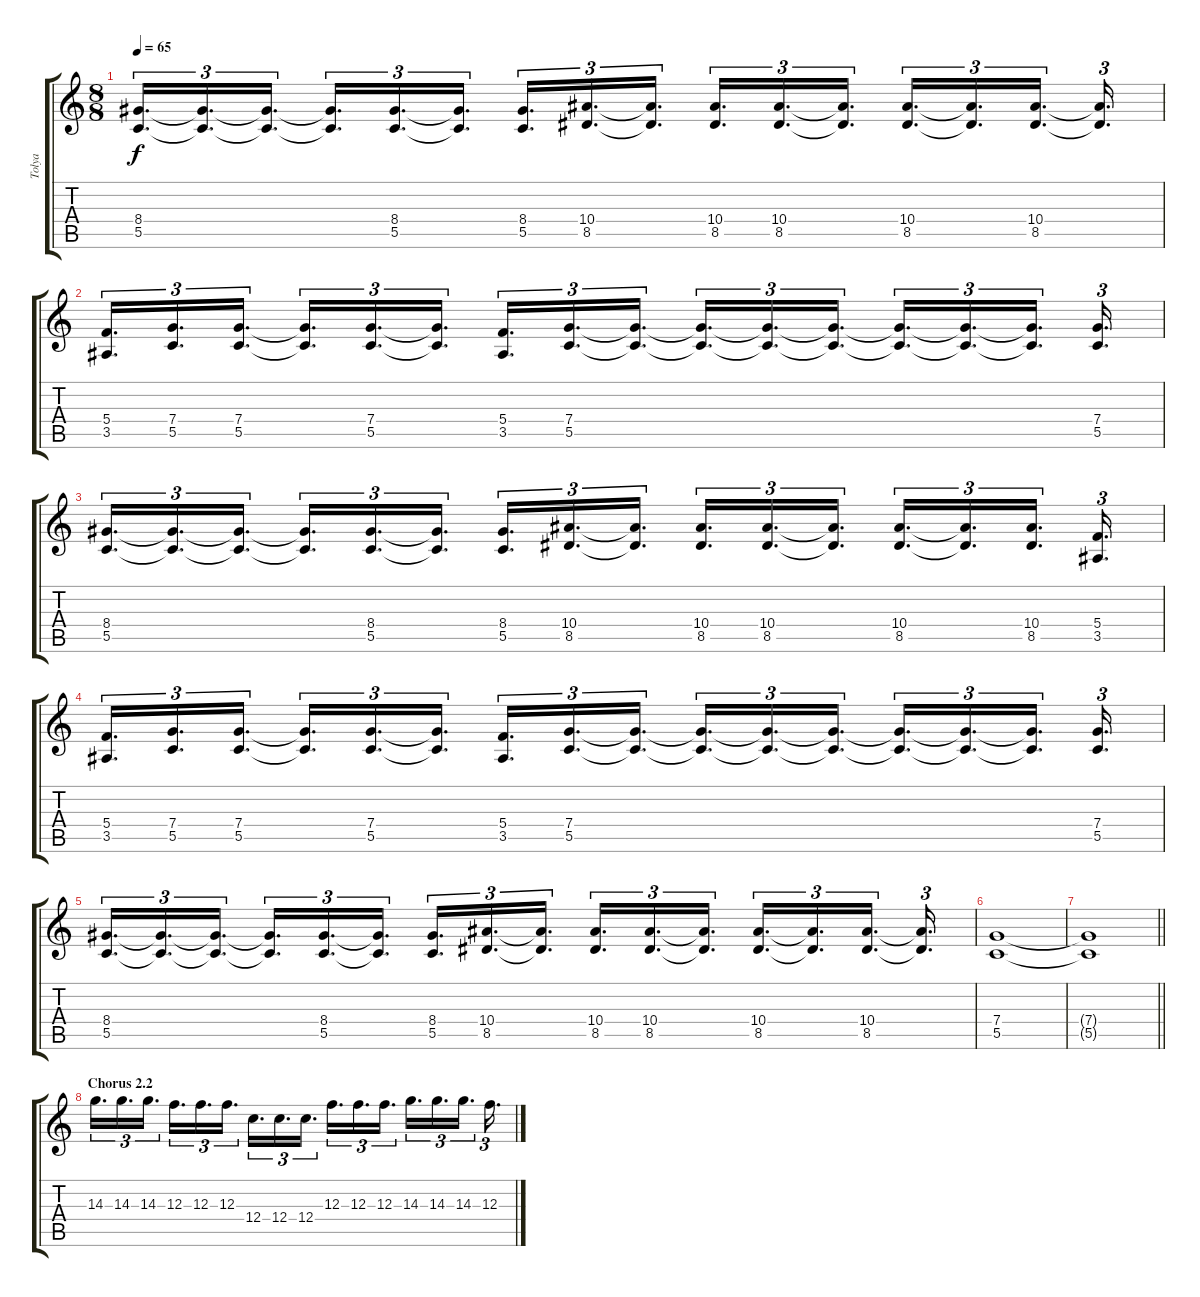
\track ("Tolya" "Tolya") {instrument distortionguitar}
\staff {score tabs}
\tuning (D4 A3 F3 C3 G2 C2) {hide}
\ts (8 8)
\tempo 65
\clef g2
\ks c
(8.4 5.5).16{d tu (3 2) dy f} (8.4{t} 5.5{t}).16{d tu (3 2)} (8.4{t} 5.5{t}).16{d tu (3 2)} (8.4{t} 5.5{t}).16{d tu (3 2)} (8.4 5.5).16{d tu (3 2)} (8.4{t} 5.5{t}).16{d tu (3 2)} (8.4 5.5).16{d tu (3 2)} (10.4 8.5).16{d tu (3 2)} (10.4{t} 8.5{t}).16{d tu (3 2)} (10.4 8.5).16{d tu (3 2)} (10.4 8.5).16{d tu (3 2)} (10.4{t} 8.5{t}).16{d tu (3 2)} (10.4 8.5).16{d tu (3 2)} (10.4{t} 8.5{t}).16{d tu (3 2)} (10.4 8.5).16{d tu (3 2)} (10.4{t} 8.5{t}).16{d tu (3 2)} |
(5.4 3.5).16{d tu (3 2)} (7.4 5.5).16{d tu (3 2)} (7.4 5.5).16{d tu (3 2)} (7.4{t} 5.5{t}).16{d tu (3 2)} (7.4 5.5).16{d tu (3 2)} (7.4{t} 5.5{t}).16{d tu (3 2)} (5.4 3.5).16{d tu (3 2)} (7.4 5.5).16{d tu (3 2)} (7.4{t} 5.5{t}).16{d tu (3 2)} (7.4{t} 5.5{t}).16{d tu (3 2)} (7.4{t} 5.5{t}).16{d tu (3 2)} (7.4{t} 5.5{t}).16{d tu (3 2)} (7.4{t} 5.5{t}).16{d tu (3 2)} (7.4{t} 5.5{t}).16{d tu (3 2)} (7.4{t} 5.5{t}).16{d tu (3 2)} (7.4 5.5).16{d tu (3 2)} |
(8.4 5.5).16{d tu (3 2)} (8.4{t} 5.5{t}).16{d tu (3 2)} (8.4{t} 5.5{t}).16{d tu (3 2)} (8.4{t} 5.5{t}).16{d tu (3 2)} (8.4 5.5).16{d tu (3 2)} (8.4{t} 5.5{t}).16{d tu (3 2)} (8.4 5.5).16{d tu (3 2)} (10.4 8.5).16{d tu (3 2)} (10.4{t} 8.5{t}).16{d tu (3 2)} (10.4 8.5).16{d tu (3 2)} (10.4 8.5).16{d tu (3 2)} (10.4{t} 8.5{t}).16{d tu (3 2)} (10.4 8.5).16{d tu (3 2)} (10.4{t} 8.5{t}).16{d tu (3 2)} (10.4 8.5).16{d tu (3 2)} (5.4 3.5).16{d tu (3 2)} |
(5.4 3.5).16{d tu (3 2)} (7.4 5.5).16{d tu (3 2)} (7.4 5.5).16{d tu (3 2)} (7.4{t} 5.5{t}).16{d tu (3 2)} (7.4 5.5).16{d tu (3 2)} (7.4{t} 5.5{t}).16{d tu (3 2)} (5.4 3.5).16{d tu (3 2)} (7.4 5.5).16{d tu (3 2)} (7.4{t} 5.5{t}).16{d tu (3 2)} (7.4{t} 5.5{t}).16{d tu (3 2)} (7.4{t} 5.5{t}).16{d tu (3 2)} (7.4{t} 5.5{t}).16{d tu (3 2)} (7.4{t} 5.5{t}).16{d tu (3 2)} (7.4{t} 5.5{t}).16{d tu (3 2)} (7.4{t} 5.5{t}).16{d tu (3 2)} (7.4 5.5).16{d tu (3 2)} |
(8.4 5.5).16{d tu (3 2)} (8.4{t} 5.5{t}).16{d tu (3 2)} (8.4{t} 5.5{t}).16{d tu (3 2)} (8.4{t} 5.5{t}).16{d tu (3 2)} (8.4 5.5).16{d tu (3 2)} (8.4{t} 5.5{t}).16{d tu (3 2)} (8.4 5.5).16{d tu (3 2)} (10.4 8.5).16{d tu (3 2)} (10.4{t} 8.5{t}).16{d tu (3 2)} (10.4 8.5).16{d tu (3 2)} (10.4 8.5).16{d tu (3 2)} (10.4{t} 8.5{t}).16{d tu (3 2)} (10.4 8.5).16{d tu (3 2)} (10.4{t} 8.5{t}).16{d tu (3 2)} (10.4 8.5).16{d tu (3 2)} (10.4{t} 8.5{t}).16{d tu (3 2)} |
(7.4 5.5).1 |
\barLineRight lightlight
(7.4{t} 5.5{t}).1 |
\section ("" "Chorus 2.2")
14.3.16{d tu (3 2)} 14.3.16{d tu (3 2)} 14.3.16{d tu (3 2)} 12.3.16{d tu (3 2)} 12.3.16{d tu (3 2)} 12.3.16{d tu (3 2)} 12.4.16{d tu (3 2)} 12.4.16{d tu (3 2)} 12.4.16{d tu (3 2)} 12.3.16{d tu (3 2)} 12.3.16{d tu (3 2)} 12.3.16{d tu (3 2)} 14.3.16{d tu (3 2)} 14.3.16{d tu (3 2)} 14.3.16{d tu (3 2)} 12.3.16{d tu (3 2)}
